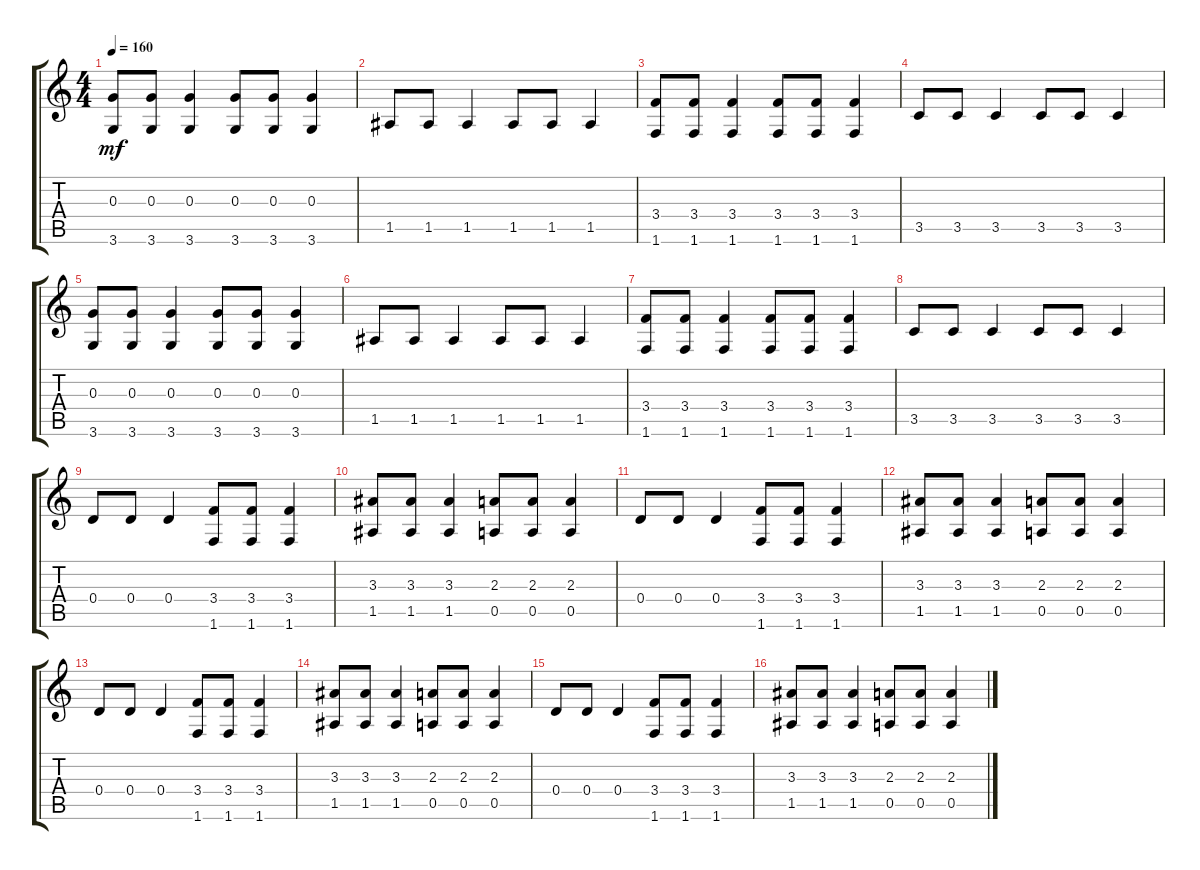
\track "" {instrument guitarharmonics}
\staff {score tabs}
\tuning (E4 B3 G3 D3 A2 E2) {hide}
\ts (4 4)
\tempo 160
\clef g2
\ks c
(0.3 3.6).8{dy mf} (0.3 3.6).8 (0.3 3.6).4 (0.3 3.6).8 (0.3 3.6).8 (0.3 3.6).4 |
1.5.8 1.5.8 1.5.4 1.5.8 1.5.8 1.5.4 |
(3.4 1.6).8 (3.4 1.6).8 (3.4 1.6).4 (3.4 1.6).8 (3.4 1.6).8 (3.4 1.6).4 |
3.5.8 3.5.8 3.5.4 3.5.8 3.5.8 3.5.4 |
(0.3 3.6).8 (0.3 3.6).8 (0.3 3.6).4 (0.3 3.6).8 (0.3 3.6).8 (0.3 3.6).4 |
1.5.8 1.5.8 1.5.4 1.5.8 1.5.8 1.5.4 |
(3.4 1.6).8 (3.4 1.6).8 (3.4 1.6).4 (3.4 1.6).8 (3.4 1.6).8 (3.4 1.6).4 |
3.5.8 3.5.8 3.5.4 3.5.8 3.5.8 3.5.4 |
0.4.8 0.4.8 0.4.4 (3.4 1.6).8 (3.4 1.6).8 (3.4 1.6).4 |
(3.3 1.5).8 (3.3 1.5).8 (3.3 1.5).4 (2.3 0.5).8 (2.3 0.5).8 (2.3 0.5).4 |
0.4.8 0.4.8 0.4.4 (3.4 1.6).8 (3.4 1.6).8 (3.4 1.6).4 |
(3.3 1.5).8 (3.3 1.5).8 (3.3 1.5).4 (2.3 0.5).8 (2.3 0.5).8 (2.3 0.5).4 |
0.4.8 0.4.8 0.4.4 (3.4 1.6).8 (3.4 1.6).8 (3.4 1.6).4 |
(3.3 1.5).8 (3.3 1.5).8 (3.3 1.5).4 (2.3 0.5).8 (2.3 0.5).8 (2.3 0.5).4 |
0.4.8 0.4.8 0.4.4 (3.4 1.6).8 (3.4 1.6).8 (3.4 1.6).4 |
(3.3 1.5).8 (3.3 1.5).8 (3.3 1.5).4 (2.3 0.5).8 (2.3 0.5).8 (2.3 0.5).4
